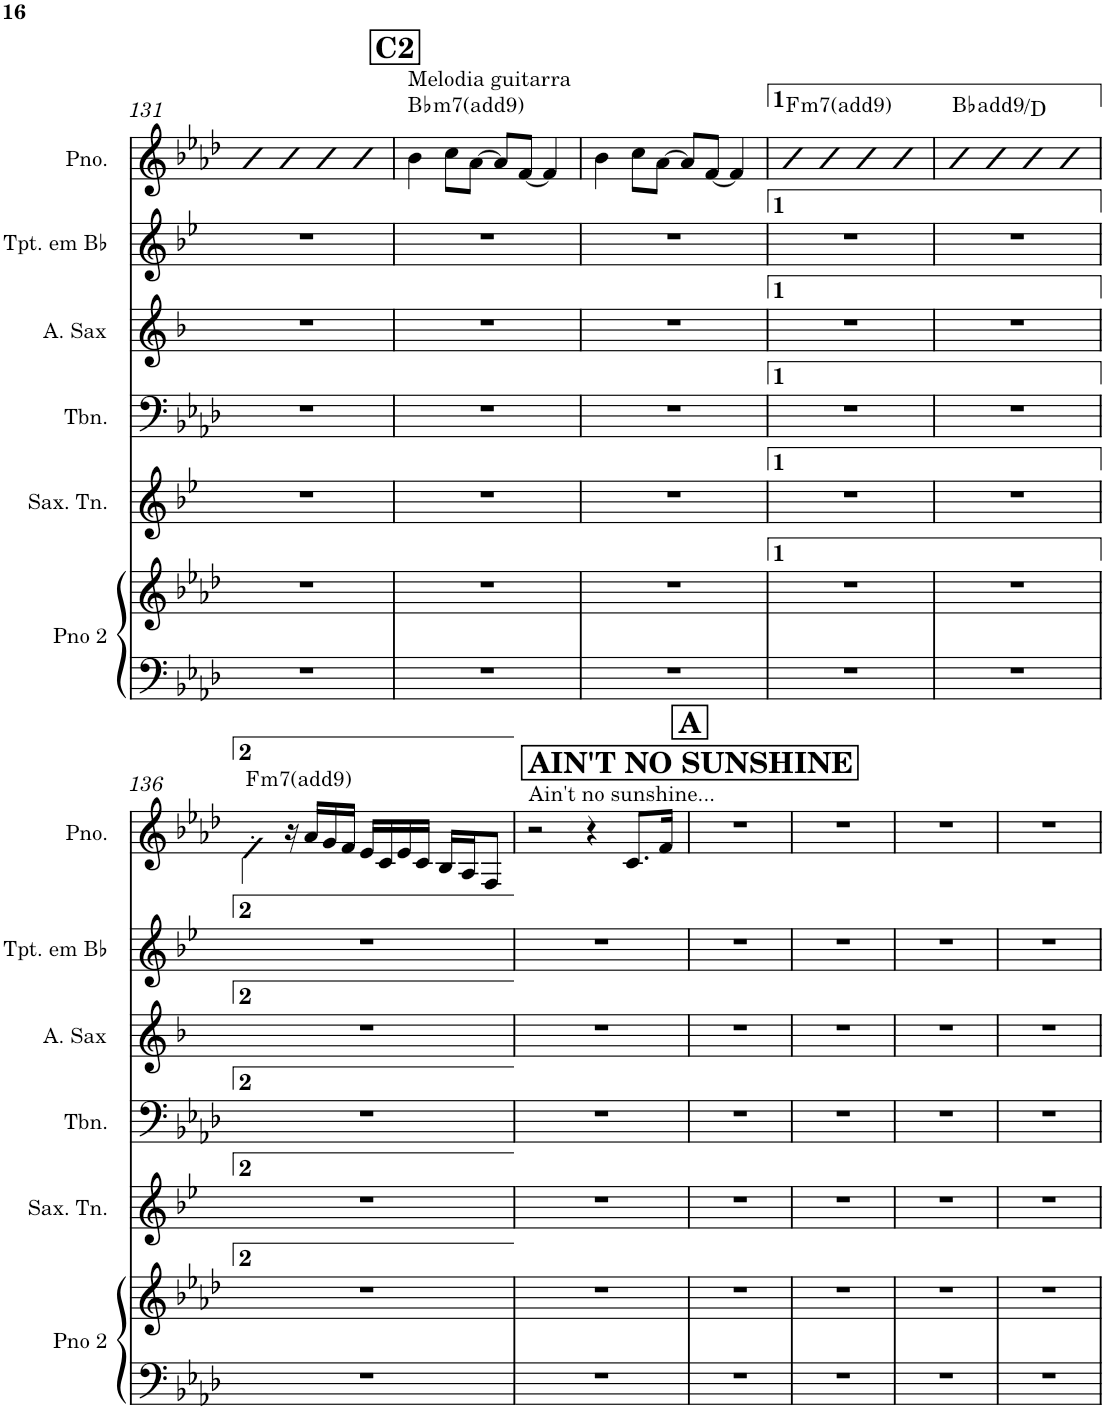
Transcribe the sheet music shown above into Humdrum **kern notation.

**kern	**kern	**kern	**kern	**kern	**kern	**kern	**harte
*part6	*part6	*part5	*part4	*part3	*part2	*part1	*part1
*staff7	*staff6	*staff5	*staff4	*staff3	*staff2	*staff1	*
*I"Piano 2	*	*I"Saxofone Tenor	*I"Trombone	*I"Alto Saxophone	*I"Trompete em Bb	*I"Piano	*
*I'Pno 2	*	*I'Sax. Tn.	*I'Tbn.	*I'A. Sax	*I'Tpt. em Bb	*I'Pno.	*
!!LO:PB:g=z
*clefF4	*clefG2	*clefG2	*clefF4	*clefG2	*clefG2	*clefG2	*
*	*	*Trd8c14	*	*Trd5c9	*Trd1c2	*	*
*k[b-e-a-d-]	*k[b-e-a-d-]	*k[b-e-]	*k[b-e-a-d-]	*k[b-]	*k[b-e-]	*k[b-e-a-d-]	*
*M4/4	*M4/4	*M4/4	*M4/4	*M4/4	*M4/4	*M4/4	*
=131	=131	=131	=131	=131	=131	=131	=131
1r	1r	1r	1r	1r	1r	4b-	.
.	.	.	.	.	.	4b-	.
.	.	.	.	.	.	4b-	.
.	.	.	.	.	.	4b-	.
!!LO:REH:place=s1:a:B:cj:fs=14:t=C2
=132	=132	=132	=132	=132	=132	=132	=132
!	!	!	!	!	!	!LO:TX:a:t=Melodia guitarra	!LO:H:kt=m7
1r	1r	1r	1r	1r	1r	4b-\	Bb:min7(9)
.	.	.	.	.	.	8cc\L	.
.	.	.	.	.	.	[8a-\J	.
.	.	.	.	.	.	8a-/L]	.
.	.	.	.	.	.	[8f/J	.
.	.	.	.	.	.	4f/]	.
=133	=133	=133	=133	=133	=133	=133	=133
1r	1r	1r	1r	1r	1r	4b-\	.
.	.	.	.	.	.	8cc\L	.
.	.	.	.	.	.	[8a-\J	.
.	.	.	.	.	.	8a-/L]	.
.	.	.	.	.	.	[8f/J	.
.	.	.	.	.	.	4f/]	.
=134	=134	=134	=134	=134	=134	=134	=134
!	!	!	!	!	!	!	!LO:H:kt=m7
1r	1r	1r	1r	1r	1r	4b-	F:min7(9)
.	.	.	.	.	.	4b-	.
.	.	.	.	.	.	4b-	.
.	.	.	.	.	.	4b-	.
=135	=135	=135	=135	=135	=135	=135	=135
1r	1r	1r	1r	1r	1r	4b-	Bb:maj(9)/3
.	.	.	.	.	.	4b-	.
.	.	.	.	.	.	4b-	.
.	.	.	.	.	.	4b-	.
!!LO:LB:g=z
=136	=136	=136	=136	=136	=136	=136	=136
!	!	!	!	!	!	!	!LO:H:kt=m7
1r	1r	1r	1r	1r	1r	4f'\	F:min7(9)
.	.	.	.	.	.	16r	.
.	.	.	.	.	.	16a-/LL	.
.	.	.	.	.	.	16g/	.
.	.	.	.	.	.	16f/JJ	.
.	.	.	.	.	.	16e-/LL	.
.	.	.	.	.	.	16c/	.
.	.	.	.	.	.	16e-/	.
.	.	.	.	.	.	16c/JJ	.
.	.	.	.	.	.	16B-/LL	.
.	.	.	.	.	.	16A-/J	.
.	.	.	.	.	.	8F/J	.
=137	=137	=137	=137	=137	=137	=137	=137
!	!	!	!	!	!	!LO:TX:a:t=Ain't no sunshine...	!
1r	1r	1r	1r	1r	1r	2r	.
.	.	.	.	.	.	4r	.
.	.	.	.	.	.	8.c/L	.
.	.	.	.	.	.	16f/Jk	.
!!LO:REH:place=s1:a:B:cj:fs=14:t=A
!!LO:REH:place=s1:a:B:cj:fs=14:t=AIN'T NO SUNSHINE
=138	=138	=138	=138	=138	=138	=138	=138
1r	1r	1r	1r	1r	1r	1r	.
=139	=139	=139	=139	=139	=139	=139	=139
1r	1r	1r	1r	1r	1r	1r	.
=140	=140	=140	=140	=140	=140	=140	=140
1r	1r	1r	1r	1r	1r	1r	.
=141	=141	=141	=141	=141	=141	=141	=141
1r	1r	1r	1r	1r	1r	1r	.
=	=	=	=	=	=	=	=
*-	*-	*-	*-	*-	*-	*-	*-
